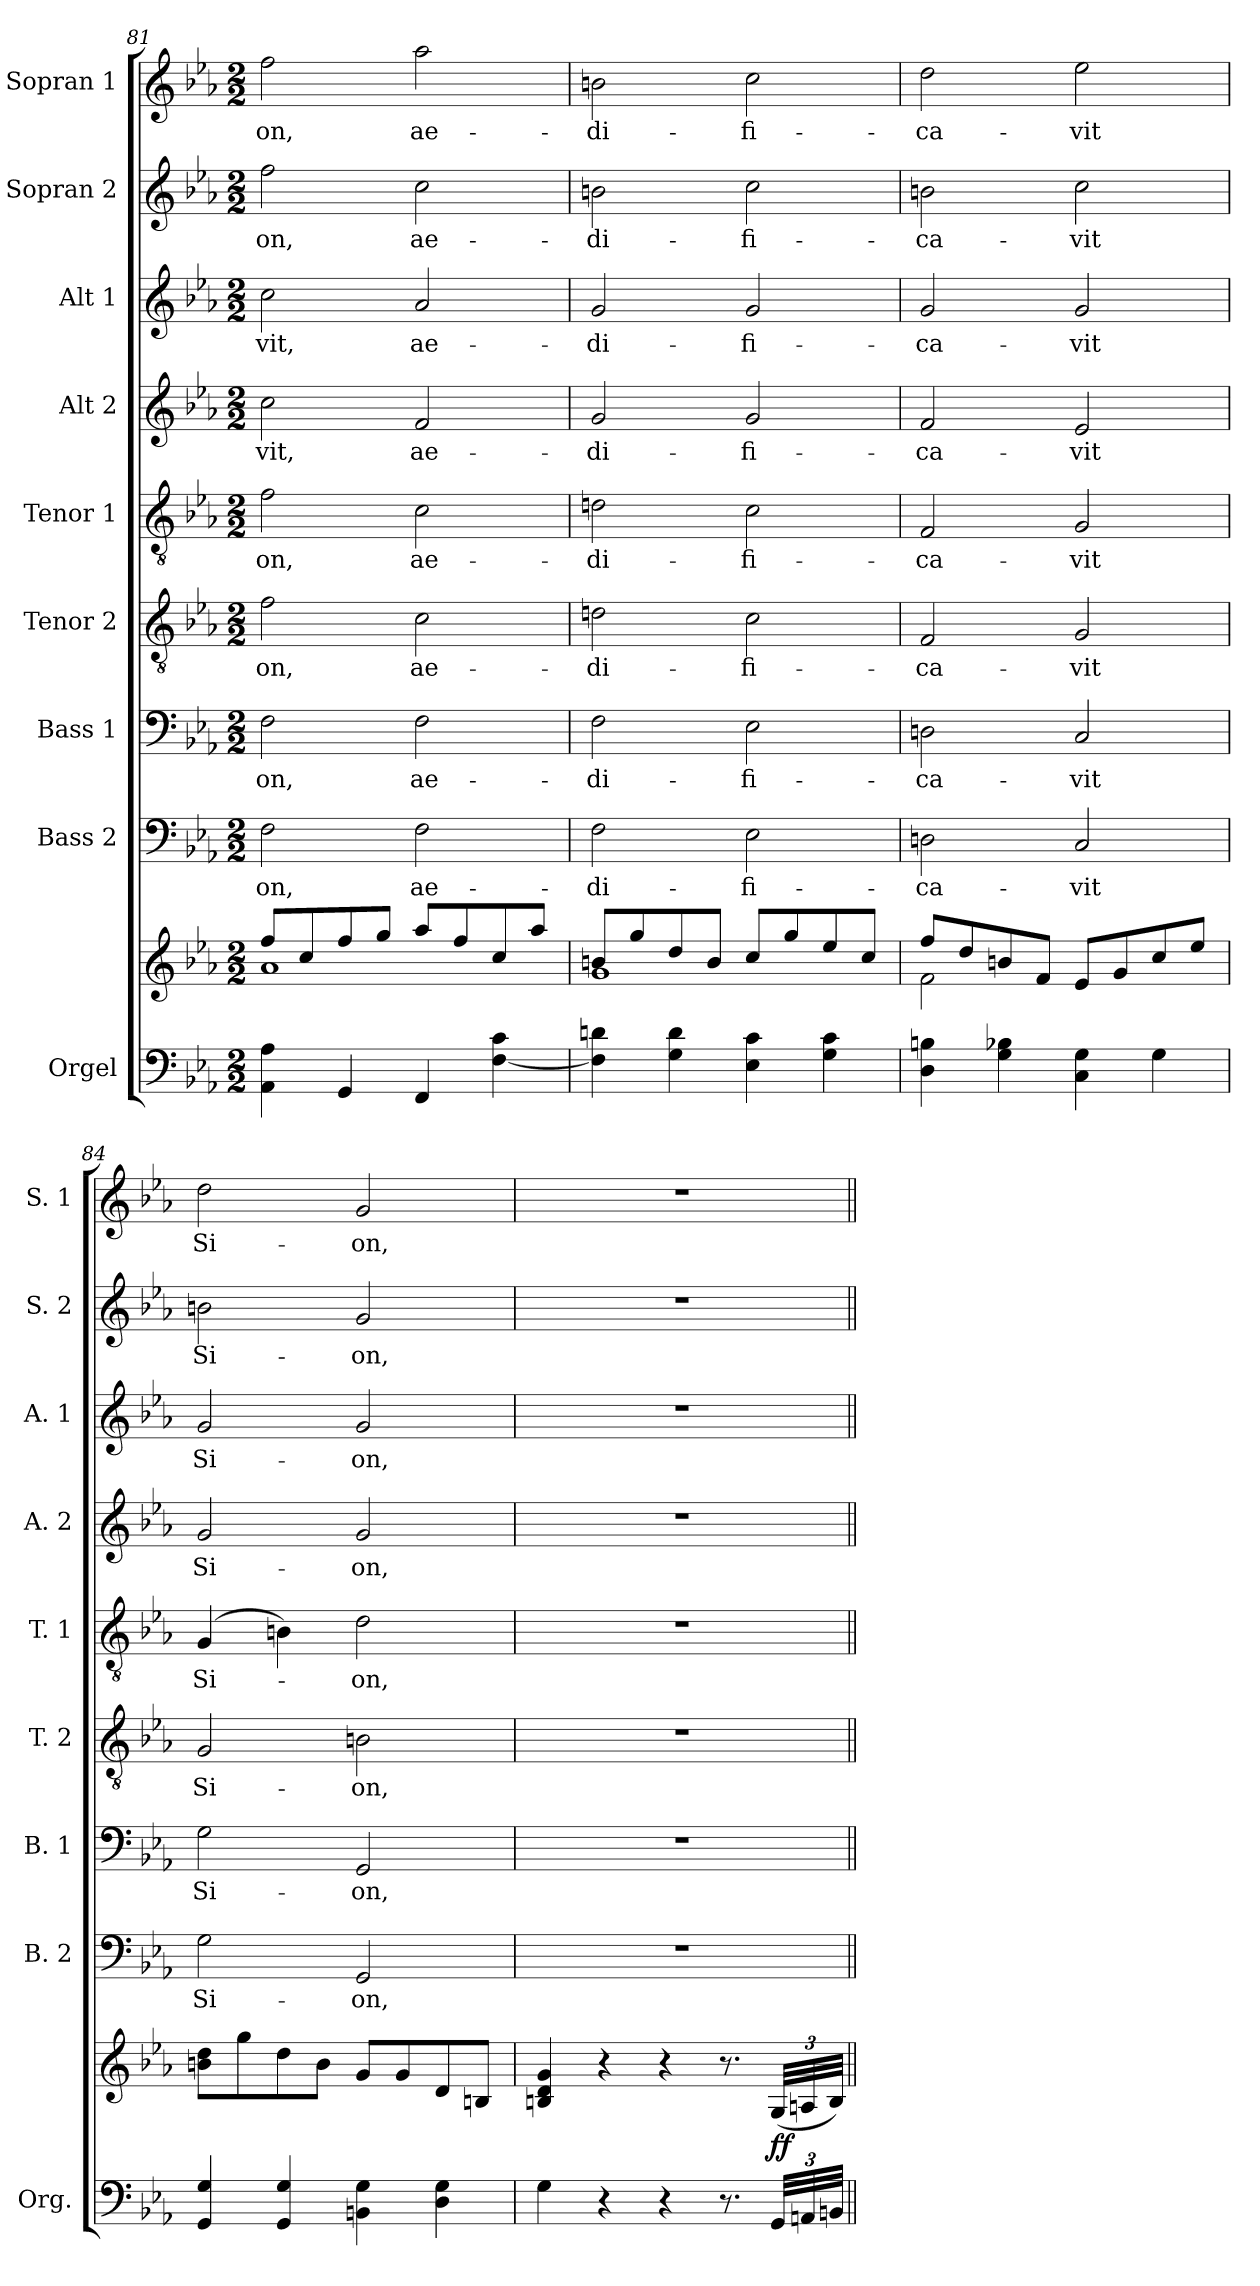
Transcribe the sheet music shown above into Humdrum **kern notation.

**kern	**kern	**dynam	**kern	**text	**kern	**text	**kern	**text	**kern	**text	**kern	**text	**kern	**text	**kern	**text	**kern	**text
*part9	*part9	*part9	*part8	*part8	*part7	*part7	*part6	*part6	*part5	*part5	*part4	*part4	*part3	*part3	*part2	*part2	*part1	*part1
*staff10	*staff9	*staff9/10	*staff8	*staff8	*staff7	*staff7	*staff6	*staff6	*staff5	*staff5	*staff4	*staff4	*staff3	*staff3	*staff2	*staff2	*staff1	*staff1
*I"Orgel	*	*	*I"Bass 2	*	*I"Bass 1	*	*I"Tenor 2	*	*I"Tenor 1	*	*I"Alt 2	*	*I"Alt 1	*	*I"Sopran 2	*	*I"Sopran 1	*
*I'Org.	*	*	*I'B. 2	*	*I'B. 1	*	*I'T. 2	*	*I'T. 1	*	*I'A. 2	*	*I'A. 1	*	*I'S. 2	*	*I'S. 1	*
*clefF4	*clefG2	*	*clefF4	*	*clefF4	*	*clefGv2	*	*clefGv2	*	*clefG2	*	*clefG2	*	*clefG2	*	*clefG2	*
*k[b-e-a-]	*k[b-e-a-]	*	*k[b-e-a-]	*	*k[b-e-a-]	*	*k[b-e-a-]	*	*k[b-e-a-]	*	*k[b-e-a-]	*	*k[b-e-a-]	*	*k[b-e-a-]	*	*k[b-e-a-]	*
*E-:	*E-:	*	*E-:	*	*E-:	*	*E-:	*	*E-:	*	*E-:	*	*E-:	*	*E-:	*	*E-:	*
*M2/2	*M2/2	*	*M2/2	*	*M2/2	*	*M2/2	*	*M2/2	*	*M2/2	*	*M2/2	*	*M2/2	*	*M2/2	*
=81	=81	=81	=81	=81	=81	=81	=81	=81	=81	=81	=81	=81	=81	=81	=81	=81	=81	=81
*	*^	*	*	*	*	*	*	*	*	*	*	*	*	*	*	*	*	*
!	!	!	!	!	!LO:LY:b	!	!LO:LY:b	!	!LO:LY:b	!	!LO:LY:b	!	!LO:LY:b	!	!LO:LY:b	!	!LO:LY:b	!	!LO:LY:b
4AA-\ 4A-\	8ff/L	1a-	.	2F\	-on,	2F\	-on,	2f\	-on,	2f\	-on,	2cc\	-vit,	2cc\	-vit,	2ff\	-on,	2ff\	-on,
.	8cc/	.	.	.	.	.	.	.	.	.	.	.	.	.	.	.	.	.	.
4GG/	8ff/	.	.	.	.	.	.	.	.	.	.	.	.	.	.	.	.	.	.
.	8gg/J	.	.	.	.	.	.	.	.	.	.	.	.	.	.	.	.	.	.
!	!	!	!	!	!LO:LY:b	!	!LO:LY:b	!	!LO:LY:b	!	!LO:LY:b	!	!LO:LY:b	!	!LO:LY:b	!	!LO:LY:b	!	!LO:LY:b
4FF/	8aa-/L	.	.	2F\	ae-	2F\	ae-	2c\	ae-	2c\	ae-	2f/	ae-	2a-/	ae-	2cc\	ae-	2aa-\	ae-
.	8ff/	.	.	.	.	.	.	.	.	.	.	.	.	.	.	.	.	.	.
[4F\ 4c\	8cc/	.	.	.	.	.	.	.	.	.	.	.	.	.	.	.	.	.	.
.	8aa-/J	.	.	.	.	.	.	.	.	.	.	.	.	.	.	.	.	.	.
=82	=82	=82	=82	=82	=82	=82	=82	=82	=82	=82	=82	=82	=82	=82	=82	=82	=82	=82	=82
!	!	!	!	!	!LO:LY:b	!	!LO:LY:b	!	!LO:LY:b	!	!LO:LY:b	!	!LO:LY:b	!	!LO:LY:b	!	!LO:LY:b	!	!LO:LY:b
4F\] 4dn\	8bn/L	1g	.	2F\	-di-	2F\	-di-	2dn\	-di-	2dn\	-di-	2g/	-di-	2g/	-di-	2bn\	-di-	2bn\	-di-
.	8gg/	.	.	.	.	.	.	.	.	.	.	.	.	.	.	.	.	.	.
4G\ 4d\	8dd/	.	.	.	.	.	.	.	.	.	.	.	.	.	.	.	.	.	.
.	8b/J	.	.	.	.	.	.	.	.	.	.	.	.	.	.	.	.	.	.
!	!	!	!	!	!LO:LY:b	!	!LO:LY:b	!	!LO:LY:b	!	!LO:LY:b	!	!LO:LY:b	!	!LO:LY:b	!	!LO:LY:b	!	!LO:LY:b
4E-\ 4c\	8cc/L	.	.	2E-\	-fi-	2E-\	-fi-	2c\	-fi-	2c\	-fi-	2g/	-fi-	2g/	-fi-	2cc\	-fi-	2cc\	-fi-
.	8gg/	.	.	.	.	.	.	.	.	.	.	.	.	.	.	.	.	.	.
4G\ 4c\	8ee-/	.	.	.	.	.	.	.	.	.	.	.	.	.	.	.	.	.	.
.	8cc/J	.	.	.	.	.	.	.	.	.	.	.	.	.	.	.	.	.	.
=83	=83	=83	=83	=83	=83	=83	=83	=83	=83	=83	=83	=83	=83	=83	=83	=83	=83	=83	=83
!	!	!	!	!	!LO:LY:b	!	!LO:LY:b	!	!LO:LY:b	!	!LO:LY:b	!	!LO:LY:b	!	!LO:LY:b	!	!LO:LY:b	!	!LO:LY:b
4D\ 4Bn\	8ff/L	2f\	.	2Dn\	-ca-	2Dn\	-ca-	2F/	-ca-	2F/	-ca-	2f/	-ca-	2g/	-ca-	2bn\	-ca-	2dd\	-ca-
.	8dd/	.	.	.	.	.	.	.	.	.	.	.	.	.	.	.	.	.	.
4G\ 4B-X\	8bn/	.	.	.	.	.	.	.	.	.	.	.	.	.	.	.	.	.	.
.	8f/J	.	.	.	.	.	.	.	.	.	.	.	.	.	.	.	.	.	.
!	!	!	!	!	!LO:LY:b	!	!LO:LY:b	!	!LO:LY:b	!	!LO:LY:b	!	!LO:LY:b	!	!LO:LY:b	!	!LO:LY:b	!	!LO:LY:b
4C\ 4G\	8e-/L	2ryy	.	2C/	-vit	2C/	-vit	2G/	-vit	2G/	-vit	2e-/	-vit	2g/	-vit	2cc\	-vit	2ee-\	-vit
.	8g/	.	.	.	.	.	.	.	.	.	.	.	.	.	.	.	.	.	.
4G\	8cc/	.	.	.	.	.	.	.	.	.	.	.	.	.	.	.	.	.	.
.	8ee-/J	.	.	.	.	.	.	.	.	.	.	.	.	.	.	.	.	.	.
*	*v	*v	*	*	*	*	*	*	*	*	*	*	*	*	*	*	*	*	*
=84	=84	=84	=84	=84	=84	=84	=84	=84	=84	=84	=84	=84	=84	=84	=84	=84	=84	=84
!	!	!	!	!LO:LY:b	!	!LO:LY:b	!	!LO:LY:b	!	!LO:LY:b	!	!LO:LY:b	!	!LO:LY:b	!	!LO:LY:b	!	!LO:LY:b
4GG/ 4G/	8bn\ 8dd\L	.	2G\	Si-	2G\	Si-	2G/	Si-	(4G/	Si-	2g/	Si-	2g/	Si-	2bn\	Si-	2dd\	Si-
.	8gg\	.	.	.	.	.	.	.	.	.	.	.	.	.	.	.	.	.
4GG/ 4G/	8dd\	.	.	.	.	.	.	.	4Bn\)	.	.	.	.	.	.	.	.	.
.	8b\J	.	.	.	.	.	.	.	.	.	.	.	.	.	.	.	.	.
!	!	!	!	!LO:LY:b	!	!LO:LY:b	!	!LO:LY:b	!	!LO:LY:b	!	!LO:LY:b	!	!LO:LY:b	!	!LO:LY:b	!	!LO:LY:b
4BBn\ 4G\	8g/L	.	2GG/	-on,	2GG/	-on,	2Bn\	-on,	2d\	-on,	2g/	-on,	2g/	-on,	2g/	-on,	2g/	-on,
.	8g/	.	.	.	.	.	.	.	.	.	.	.	.	.	.	.	.	.
4D\ 4G\	8d/	.	.	.	.	.	.	.	.	.	.	.	.	.	.	.	.	.
.	8Bn/J	.	.	.	.	.	.	.	.	.	.	.	.	.	.	.	.	.
=85	=85	=85	=85	=85	=85	=85	=85	=85	=85	=85	=85	=85	=85	=85	=85	=85	=85	=85
4G\	4Bn/ 4d/ 4g/	.	1r	.	1r	.	1r	.	1r	.	1r	.	1r	.	1r	.	1r	.
4r	4r	.	.	.	.	.	.	.	.	.	.	.	.	.	.	.	.	.
4r	4r	.	.	.	.	.	.	.	.	.	.	.	.	.	.	.	.	.
8.r	8.r	.	.	.	.	.	.	.	.	.	.	.	.	.	.	.	.	.
*Xbrackettup	*Xbrackettup	*	*	*	*	*	*	*	*	*	*	*	*	*	*	*	*	*
!	!	!LO:DY:b	!	!	!	!	!	!	!	!	!	!	!	!	!	!	!	!
48GG/LLL	(<48G/LLL	ff	.	.	.	.	.	.	.	.	.	.	.	.	.	.	.	.
48AAn/	48An/	.	.	.	.	.	.	.	.	.	.	.	.	.	.	.	.	.
48BBn/JJJ	48B/JJJ)	.	.	.	.	.	.	.	.	.	.	.	.	.	.	.	.	.
=||	=||	=||	=||	=||	=||	=||	=||	=||	=||	=||	=||	=||	=||	=||	=||	=||	=||	=||
*-	*-	*-	*-	*-	*-	*-	*-	*-	*-	*-	*-	*-	*-	*-	*-	*-	*-	*-
